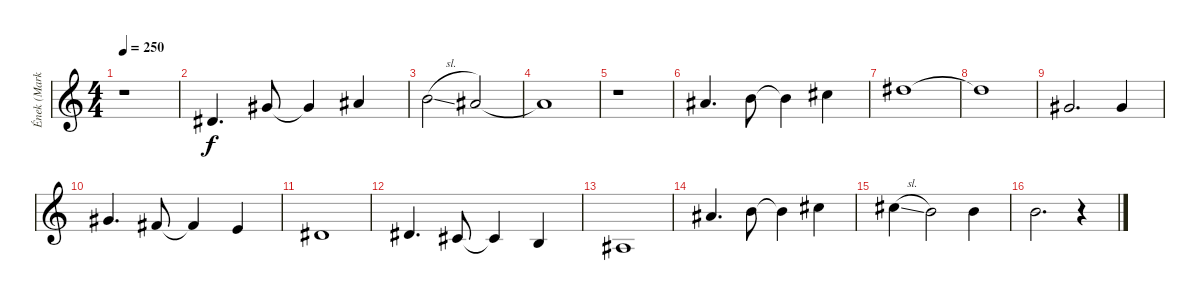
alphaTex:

\track ("Ének (Mark Boals)" "Ének (Mark") {instrument tenorsax}
\staff {score}
\tuning (E4 B3 G3 D3 A2 E2) {hide}
\ts (4 4)
\tempo 250
\clef g2
\ks c
r.1{dy f} |
4.2.4{d} 4.1.8 4.1{t}.4 6.1.4 |
7.1{sl}.2 6.1.2 |
6.1{t}.1 |
r.1 |
6.1.4{d} 7.1.8 7.1{t}.4 9.1.4 |
11.1.1 |
11.1{t}.1 |
4.1.2{d} 4.1.4 |
4.1.4{d} 2.1.8 2.1{t}.4 0.1.4 |
4.2.1 |
4.2.4{d} 2.2.8 2.2{t}.4 0.2.4 |
3.3.1 |
6.1.4{d} 7.1.8 7.1{t}.4 9.1.4 |
9.1{sl}.4 7.1.2 7.1.4 |
7.1.2{d} r.4
